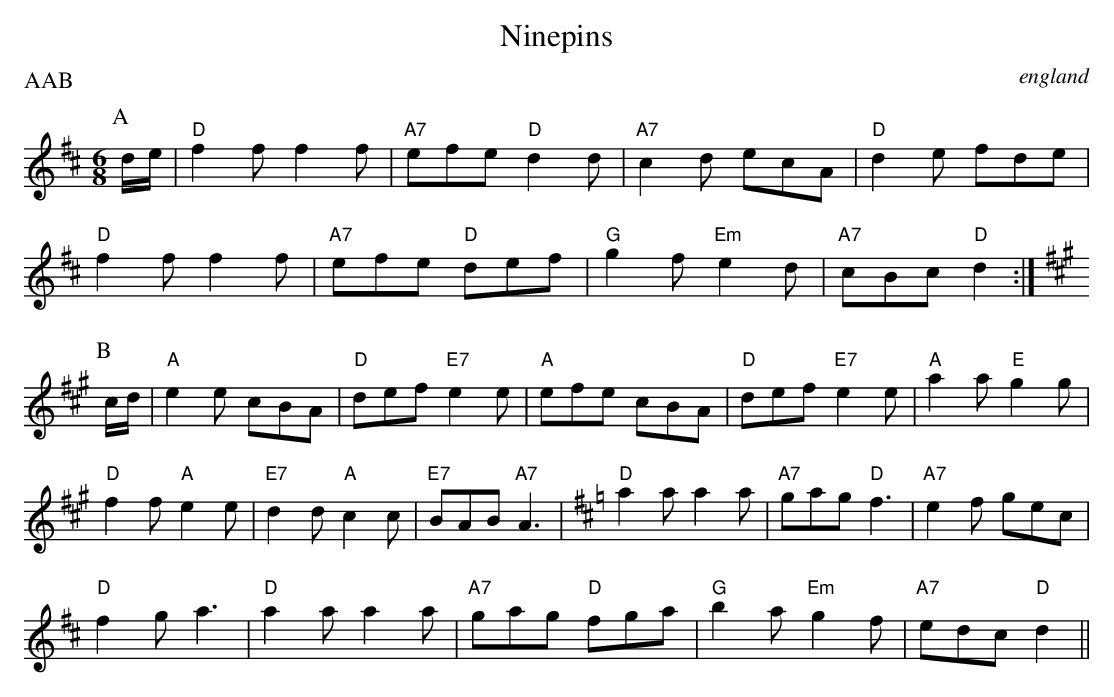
X:1
T:Ninepins
O:england
P:AAB
M:6/8
K:D
P:A
d/2e/2|"D"f2f f2f|"A7"efe "D"d2d|"A7"c2d ecA|"D"d2e fde|
"D"f2f f2f|"A7"efe "D"def|"G"g2f "Em"e2d|"A7"cBc "D"d2:|
K:A
P:B
c/2d/2|"A"e2e cBA|"D"def "E7"e2e|"A"efe cBA|"D"def "E7"e2e|"A"a2a "E"g2g|
"D"f2f "A"e2e|"E7"d2d "A"c2c|"E7"BAB "A7"A3|\
K:D
"D"a2a a2a|"A7"gag "D"f3|"A7"e2f gec|
"D"f2g a3|\
K:D
"D"a2a a2a|"A7"gag "D"fga|"G"b2a "Em"g2f|"A7"edc "D"d2||
